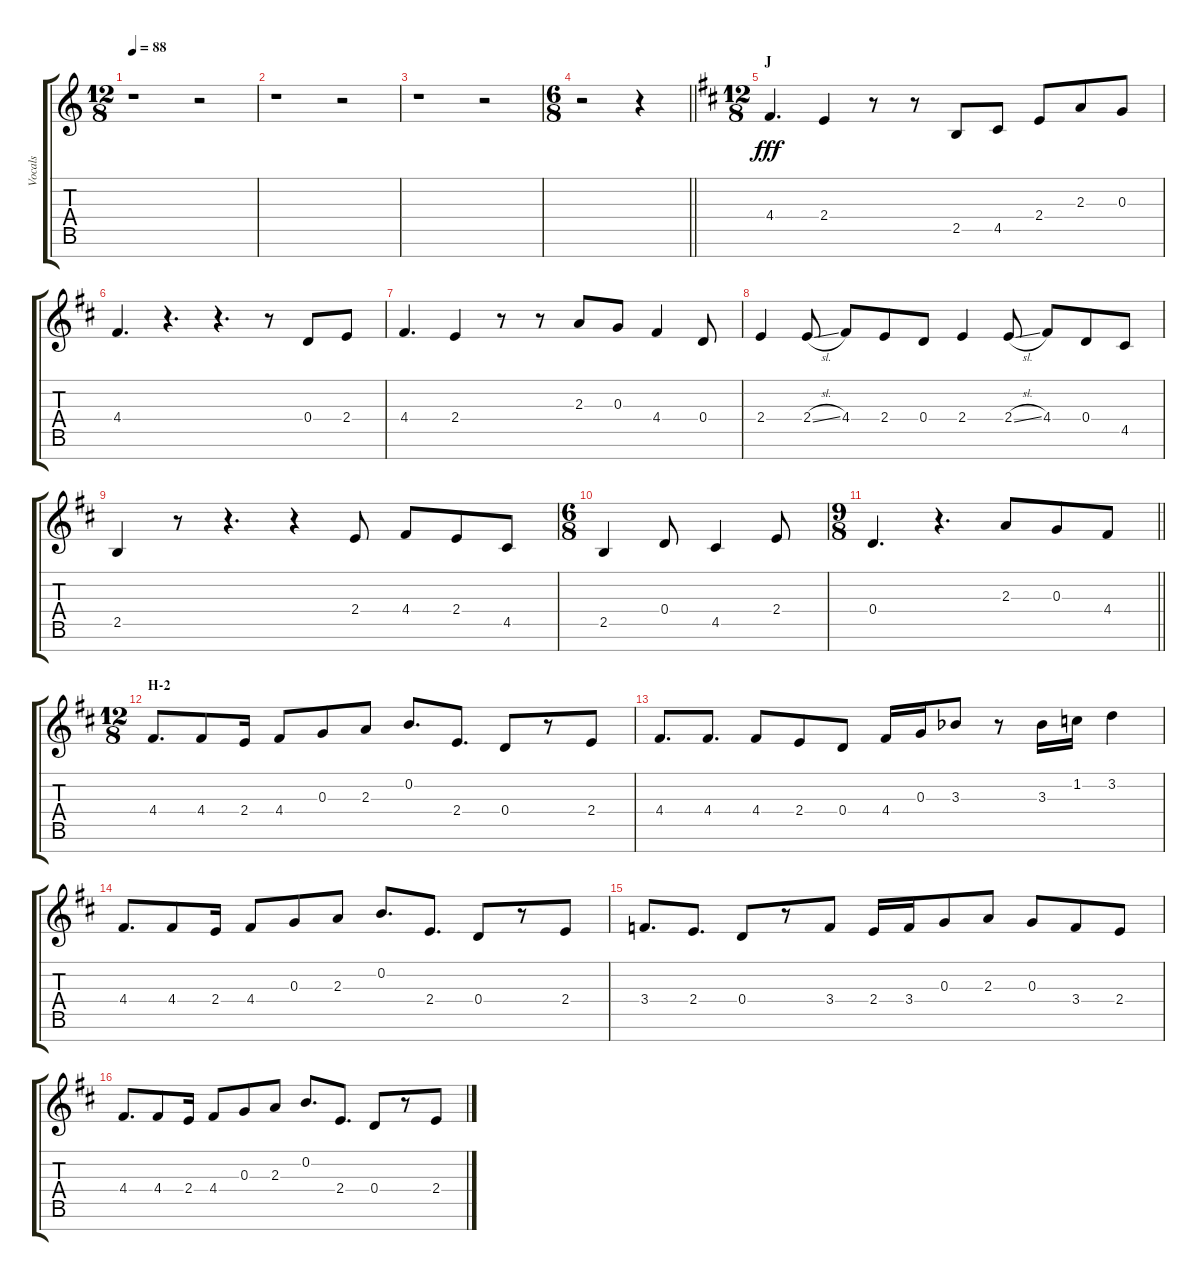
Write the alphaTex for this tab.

\track ("Vocals" "Vocals") {instrument voiceoohs}
\staff {score tabs}
\tuning (E5 B4 G4 D4 A3 E3 B2) {hide}
\ts (12 8)
\tempo 88
\clef g2
\ks c
r.1{dy fff} r.2 |
r.1 r.2 |
r.1 r.2 |
\ts (6 8)
\barLineRight lightlight
r.2 r.4 |
\ts (12 8)
\section ("" "J")
\ks d
4.4.4{d} 2.4.4 r.8 r.8 2.5.8 4.5.8 2.4.8 2.3.8 0.3.8 |
4.4.4{d} r.4{d} r.4{d} r.8 0.4.8 2.4.8 |
4.4.4{d} 2.4.4 r.8 r.8 2.3.8 0.3.8 4.4.4 0.4.8 |
2.4.4 2.4{sl}.8 4.4.8 2.4.8 0.4.8 2.4.4 2.4{sl}.8 4.4.8 0.4.8 4.5.8 |
2.5.4 r.8 r.4{d} r.4 2.4.8 4.4.8 2.4.8 4.5.8 |
\ts (6 8)
2.5.4 0.4.8 4.5.4 2.4.8 |
\ts (9 8)
\barLineRight lightlight
0.4.4{d} r.4{d} 2.3.8 0.3.8 4.4.8 |
\ts (12 8)
\section ("" "H-2")
4.4.8{d} 4.4.8 2.4.16 4.4.8 0.3.8 2.3.8 0.2.8{d} 2.4.8{d} 0.4.8 r.8 2.4.8 |
4.4.8{d} 4.4.8{d} 4.4.8 2.4.8 0.4.8 4.4.16 0.3.16 3.3{acc b}.8 r.8 3.3{acc b}.16 1.2.16 3.2.4 |
4.4.8{d} 4.4.8 2.4.16 4.4.8 0.3.8 2.3.8 0.2.8{d} 2.4.8{d} 0.4.8 r.8 2.4.8 |
3.4.8{d} 2.4.8{d} 0.4.8 r.8 3.4.8 2.4.16 3.4.16 0.3.8 2.3.8 0.3.8 3.4.8 2.4.8 |
4.4.8{d} 4.4.8 2.4.16 4.4.8 0.3.8 2.3.8 0.2.8{d} 2.4.8{d} 0.4.8 r.8 2.4.8
